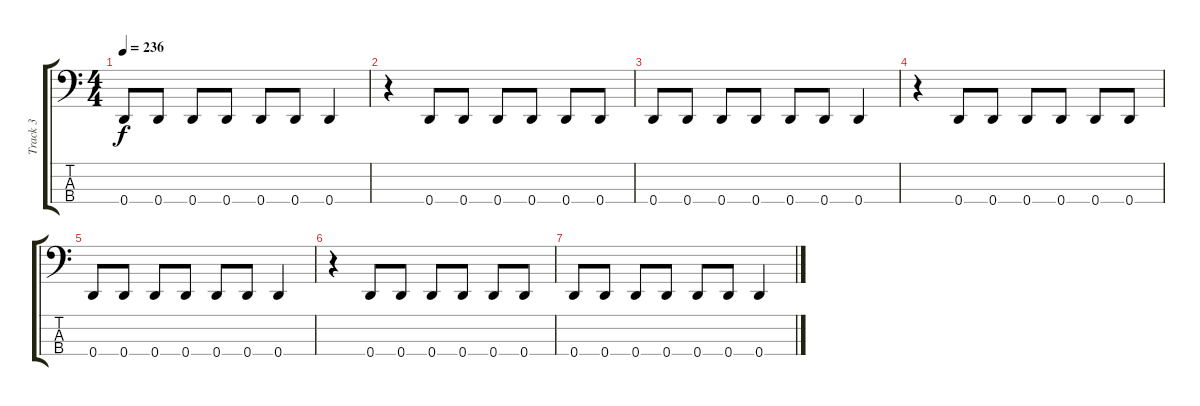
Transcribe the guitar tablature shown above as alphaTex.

\track ("Track 3" "Track 3") {instrument electricbasspick}
\staff {score tabs}
\tuning (G2 D2 A1 D1) {hide}
\ts (4 4)
\tempo 236
\clef f4
\ks c
0.4.8{dy f} 0.4.8 0.4.8 0.4.8 0.4.8 0.4.8 0.4.4 |
r.4 0.4.8 0.4.8 0.4.8 0.4.8 0.4.8 0.4.8 |
0.4.8 0.4.8 0.4.8 0.4.8 0.4.8 0.4.8 0.4.4 |
r.4 0.4.8 0.4.8 0.4.8 0.4.8 0.4.8 0.4.8 |
0.4.8 0.4.8 0.4.8 0.4.8 0.4.8 0.4.8 0.4.4 |
r.4 0.4.8 0.4.8 0.4.8 0.4.8 0.4.8 0.4.8 |
0.4.8 0.4.8 0.4.8 0.4.8 0.4.8 0.4.8 0.4.4
